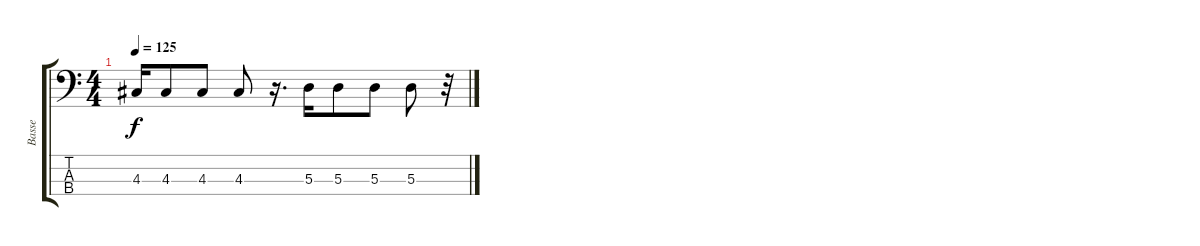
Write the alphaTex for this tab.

\track ("Basse" "Basse") {instrument electricbassfinger}
\staff {score tabs}
\tuning (G2 D2 A1 E1) {hide}
\ts (4 4)
\tempo 125
\clef f4
\ks c
4.3.16{dy f} 4.3.8 4.3.8 4.3.8 r.16{d} 5.3.16 5.3.8 5.3.8 5.3.8 r.32
